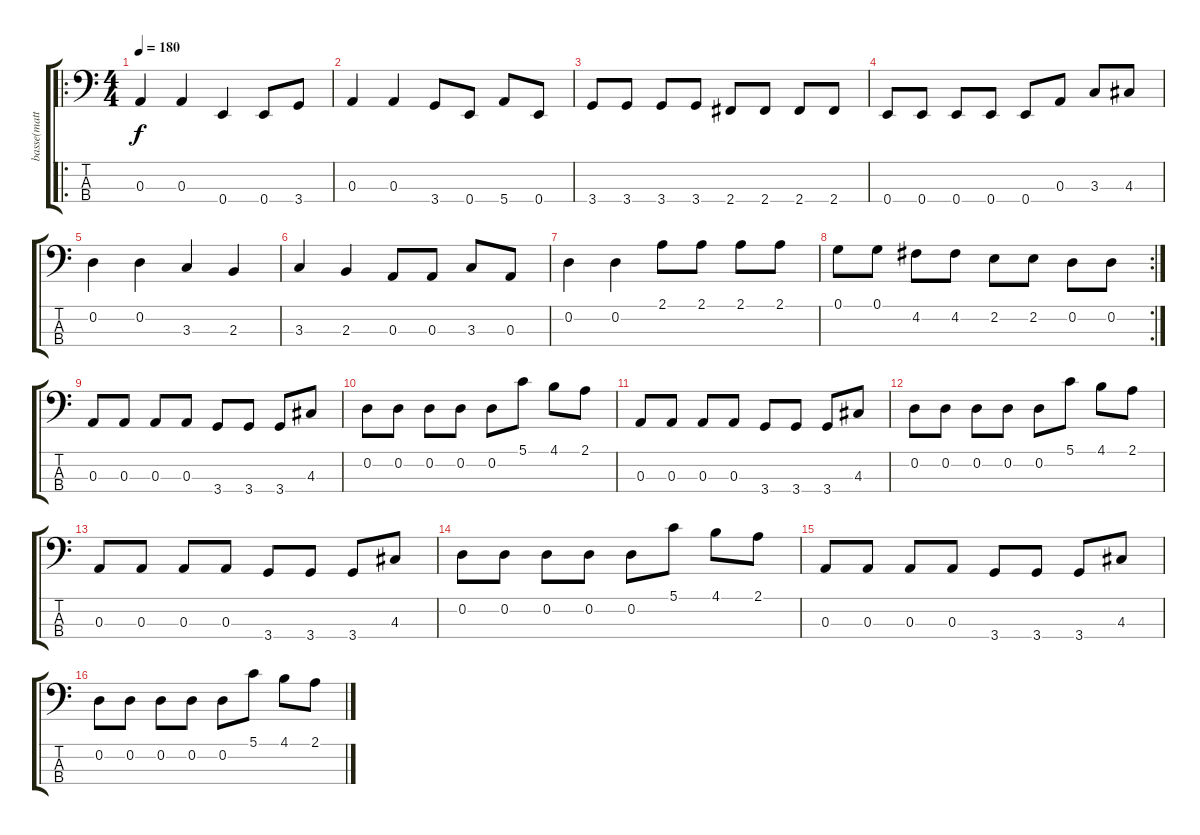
\track ("basse(matt)" "basse(matt") {instrument electricbasspick}
\staff {score tabs}
\tuning (G2 D2 A1 E1) {hide}
\ro
\ts (4 4)
\tempo 180
\clef f4
\ks c
0.3.4{dy f} 0.3.4 0.4.4 0.4.8 3.4.8 |
0.3.4 0.3.4 3.4.8 0.4.8 5.4.8 0.4.8 |
3.4.8 3.4.8 3.4.8 3.4.8 2.4.8 2.4.8 2.4.8 2.4.8 |
0.4.8 0.4.8 0.4.8 0.4.8 0.4.8 0.3.8 3.3.8 4.3.8 |
0.2.4 0.2.4 3.3.4 2.3.4 |
3.3.4 2.3.4 0.3.8 0.3.8 3.3.8 0.3.8 |
0.2.4 0.2.4 2.1.8 2.1.8 2.1.8 2.1.8 |
\rc 2
0.1.8 0.1.8 4.2.8 4.2.8 2.2.8 2.2.8 0.2.8 0.2.8 |
0.3.8 0.3.8 0.3.8 0.3.8 3.4.8 3.4.8 3.4.8 4.3.8 |
0.2.8 0.2.8 0.2.8 0.2.8 0.2.8 5.1.8 4.1.8 2.1.8 |
0.3.8 0.3.8 0.3.8 0.3.8 3.4.8 3.4.8 3.4.8 4.3.8 |
0.2.8 0.2.8 0.2.8 0.2.8 0.2.8 5.1.8 4.1.8 2.1.8 |
0.3.8 0.3.8 0.3.8 0.3.8 3.4.8 3.4.8 3.4.8 4.3.8 |
0.2.8 0.2.8 0.2.8 0.2.8 0.2.8 5.1.8 4.1.8 2.1.8 |
0.3.8 0.3.8 0.3.8 0.3.8 3.4.8 3.4.8 3.4.8 4.3.8 |
0.2.8 0.2.8 0.2.8 0.2.8 0.2.8 5.1.8 4.1.8 2.1.8
